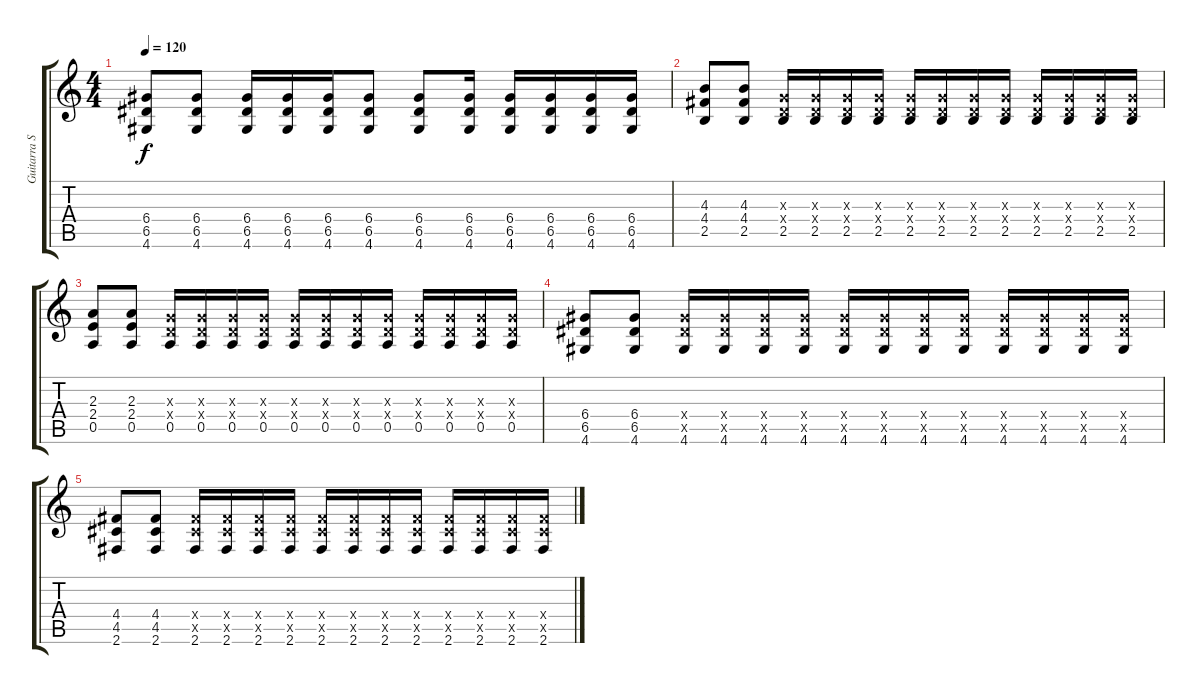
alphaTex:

\track ("Guitarra Solo" "Guitarra S") {instrument overdrivenguitar}
\staff {score tabs}
\tuning (E4 B3 G3 D3 A2 E2) {hide}
\ts (4 4)
\tempo 120
\clef g2
\ks c
(6.4 6.5 4.6).8{dy f} (6.4 6.5 4.6).8 (6.4 6.5 4.6).16 (6.4 6.5 4.6).16 (6.4 6.5 4.6).16 (6.4 6.5 4.6).8 (6.4 6.5 4.6).8 (6.4 6.5 4.6).16 (6.4 6.5 4.6).16 (6.4 6.5 4.6).16 (6.4 6.5 4.6).16 (6.4 6.5 4.6).16 |
(4.3 4.4 2.5).8 (4.3 4.4 2.5).8 (0.3{x} 0.4{x} 2.5).16 (0.3{x} 0.4{x} 2.5).16 (0.3{x} 0.4{x} 2.5).16 (0.3{x} 0.4{x} 2.5).16 (0.3{x} 0.4{x} 2.5).16 (0.3{x} 0.4{x} 2.5).16 (0.3{x} 0.4{x} 2.5).16 (0.3{x} 0.4{x} 2.5).16 (0.3{x} 0.4{x} 2.5).16 (0.3{x} 0.4{x} 2.5).16 (0.3{x} 0.4{x} 2.5).16 (0.3{x} 0.4{x} 2.5).16 |
(2.3 2.4 0.5).8 (2.3 2.4 0.5).8 (0.3{x} 0.4{x} 0.5).16 (0.3{x} 0.4{x} 0.5).16 (0.3{x} 0.4{x} 0.5).16 (0.3{x} 0.4{x} 0.5).16 (0.3{x} 0.4{x} 0.5).16 (0.3{x} 0.4{x} 0.5).16 (0.3{x} 0.4{x} 0.5).16 (0.3{x} 0.4{x} 0.5).16 (0.3{x} 0.4{x} 0.5).16 (0.3{x} 0.4{x} 0.5).16 (0.3{x} 0.4{x} 0.5).16 (0.3{x} 0.4{x} 0.5).16 |
(6.4 6.5 4.6).8 (6.4 6.5 4.6).8 (6.4{x} 6.5{x} 4.6).16 (6.4{x} 6.5{x} 4.6).16 (6.4{x} 6.5{x} 4.6).16 (6.4{x} 6.5{x} 4.6).16 (6.4{x} 6.5{x} 4.6).16 (6.4{x} 6.5{x} 4.6).16 (6.4{x} 6.5{x} 4.6).16 (6.4{x} 6.5{x} 4.6).16 (6.4{x} 6.5{x} 4.6).16 (6.4{x} 6.5{x} 4.6).16 (6.4{x} 6.5{x} 4.6).16 (6.4{x} 6.5{x} 4.6).16 |
(4.4 4.5 2.6).8 (4.4 4.5 2.6).8 (4.4{x} 4.5{x} 2.6).16 (4.4{x} 4.5{x} 2.6).16 (4.4{x} 4.5{x} 2.6).16 (4.4{x} 4.5{x} 2.6).16 (4.4{x} 4.5{x} 2.6).16 (4.4{x} 4.5{x} 2.6).16 (4.4{x} 4.5{x} 2.6).16 (4.4{x} 4.5{x} 2.6).16 (4.4{x} 4.5{x} 2.6).16 (4.4{x} 4.5{x} 2.6).16 (4.4{x} 4.5{x} 2.6).16 (4.4{x} 4.5{x} 2.6).16
